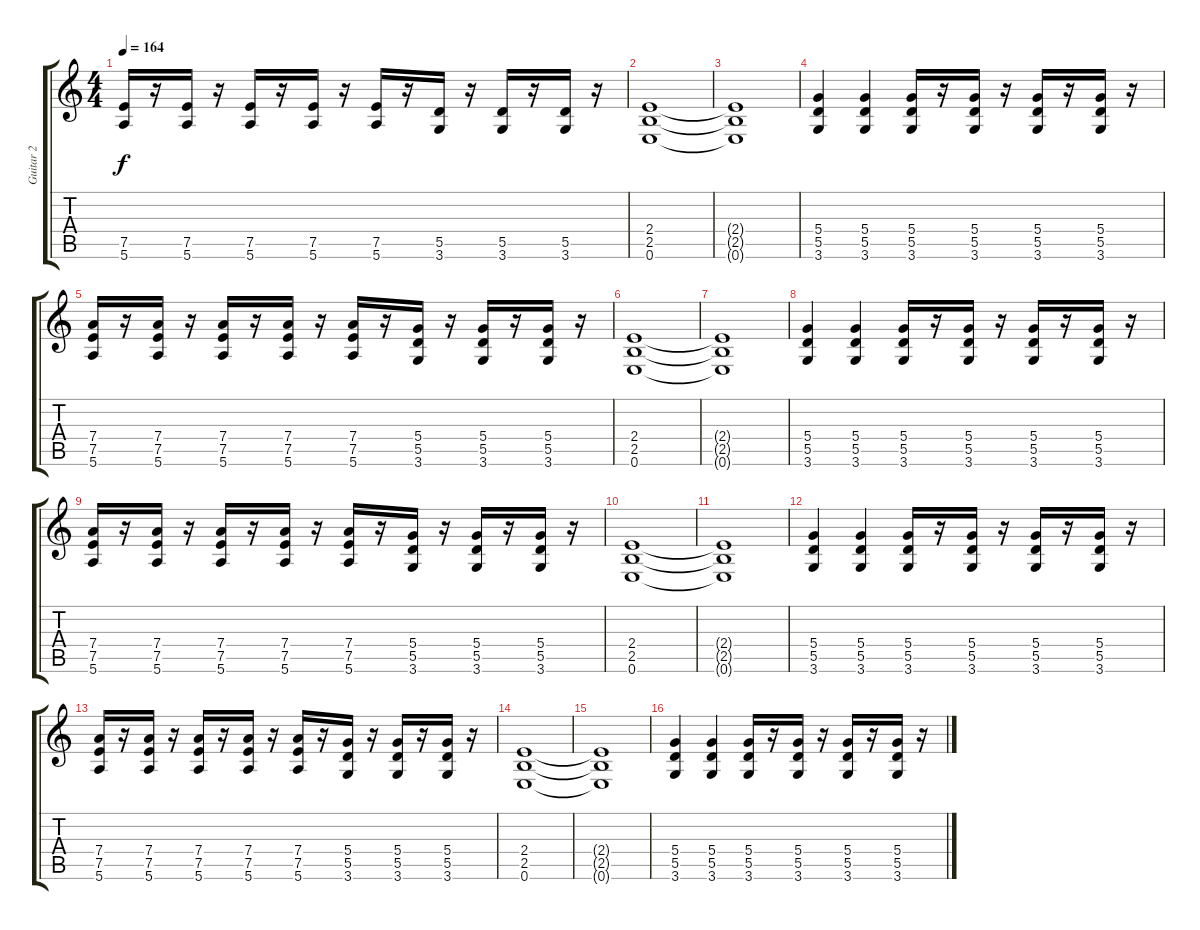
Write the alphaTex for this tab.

\track ("Guitar 2" "Guitar 2") {instrument distortionguitar}
\staff {score tabs}
\tuning (E4 B3 G3 D3 A2 E2) {hide}
\ts (4 4)
\tempo 164
\clef g2
\ks c
(7.5 5.6).16{dy f} r.16 (7.5 5.6).16 r.16 (7.5 5.6).16 r.16 (7.5 5.6).16 r.16 (7.5 5.6).16 r.16 (5.5 3.6).16 r.16 (5.5 3.6).16 r.16 (5.5 3.6).16 r.16 |
(2.4 2.5 0.6).1 |
(2.4{t} 2.5{t} 0.6{t}).1 |
(5.4 5.5 3.6).4 (5.4 5.5 3.6).4 (5.4 5.5 3.6).16 r.16 (5.4 5.5 3.6).16 r.16 (5.4 5.5 3.6).16 r.16 (5.4 5.5 3.6).16 r.16 |
(7.4 7.5 5.6).16 r.16 (7.4 7.5 5.6).16 r.16 (7.4 7.5 5.6).16 r.16 (7.4 7.5 5.6).16 r.16 (7.4 7.5 5.6).16 r.16 (5.4 5.5 3.6).16 r.16 (5.4 5.5 3.6).16 r.16 (5.4 5.5 3.6).16 r.16 |
(2.4 2.5 0.6).1 |
(2.4{t} 2.5{t} 0.6{t}).1 |
(5.4 5.5 3.6).4 (5.4 5.5 3.6).4 (5.4 5.5 3.6).16 r.16 (5.4 5.5 3.6).16 r.16 (5.4 5.5 3.6).16 r.16 (5.4 5.5 3.6).16 r.16 |
(7.4 7.5 5.6).16 r.16 (7.4 7.5 5.6).16 r.16 (7.4 7.5 5.6).16 r.16 (7.4 7.5 5.6).16 r.16 (7.4 7.5 5.6).16 r.16 (5.4 5.5 3.6).16 r.16 (5.4 5.5 3.6).16 r.16 (5.4 5.5 3.6).16 r.16 |
(2.4 2.5 0.6).1 |
(2.4{t} 2.5{t} 0.6{t}).1 |
(5.4 5.5 3.6).4 (5.4 5.5 3.6).4 (5.4 5.5 3.6).16 r.16 (5.4 5.5 3.6).16 r.16 (5.4 5.5 3.6).16 r.16 (5.4 5.5 3.6).16 r.16 |
(7.4 7.5 5.6).16 r.16 (7.4 7.5 5.6).16 r.16 (7.4 7.5 5.6).16 r.16 (7.4 7.5 5.6).16 r.16 (7.4 7.5 5.6).16 r.16 (5.4 5.5 3.6).16 r.16 (5.4 5.5 3.6).16 r.16 (5.4 5.5 3.6).16 r.16 |
(2.4 2.5 0.6).1 |
(2.4{t} 2.5{t} 0.6{t}).1 |
(5.4 5.5 3.6).4 (5.4 5.5 3.6).4 (5.4 5.5 3.6).16 r.16 (5.4 5.5 3.6).16 r.16 (5.4 5.5 3.6).16 r.16 (5.4 5.5 3.6).16 r.16
